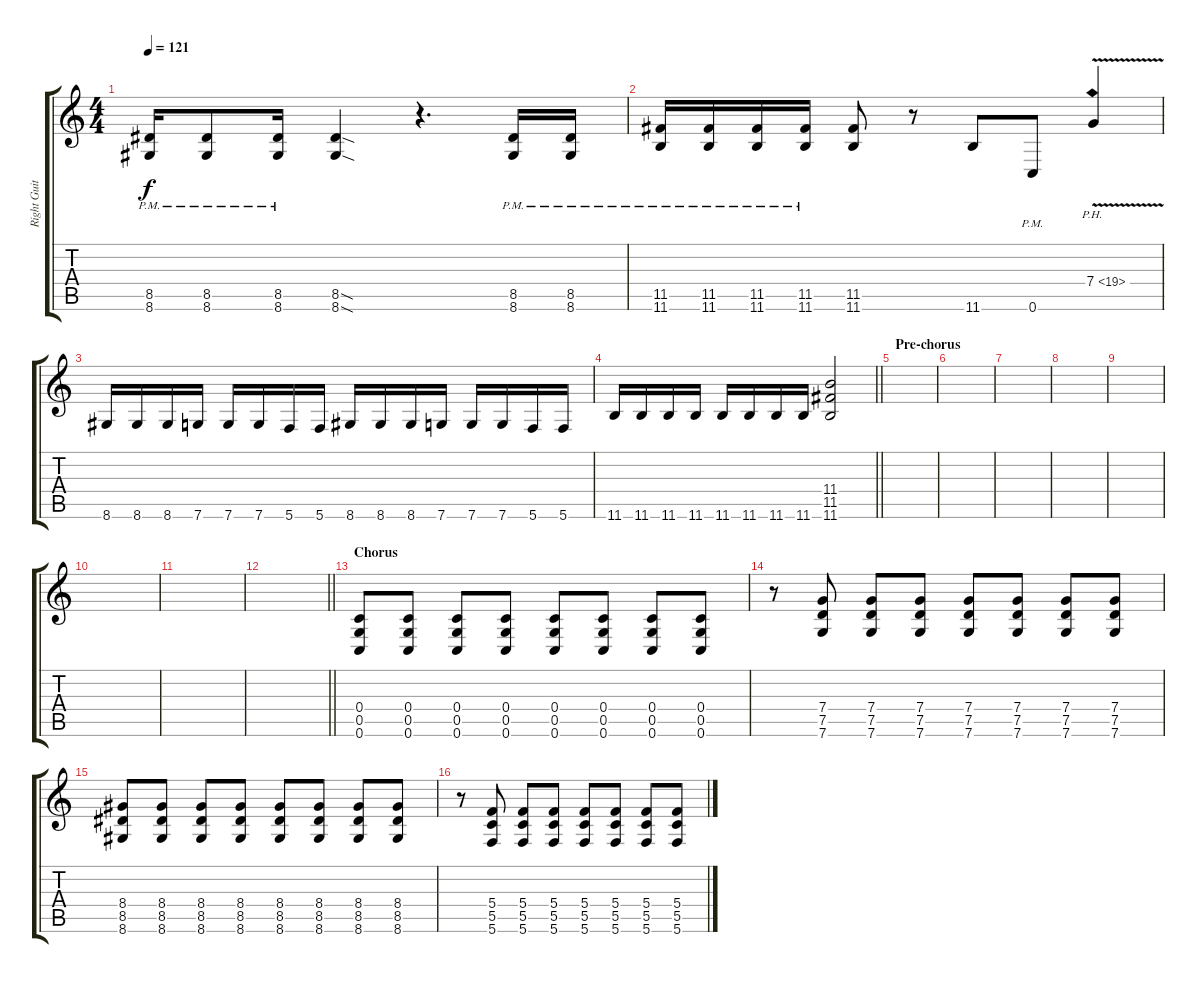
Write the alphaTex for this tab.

\track ("Right Guitar" "Right Guit") {instrument distortionguitar}
\staff {score tabs}
\tuning (D4 A3 F3 C3 G2 C2) {hide}
\ts (4 4)
\tempo 121
\clef g2
\ks c
(8.5{pm} 8.6{pm}).16{dy f} (8.5{pm} 8.6{pm}).8 (8.5{pm} 8.6{pm}).16 (8.5{sod} 8.6{sod}).4 r.4{d} (8.5{pm} 8.6{pm}).16 (8.5{pm} 8.6{pm}).16 |
(11.5{pm} 11.6{pm}).16 (11.5{pm} 11.6{pm}).16 (11.5{pm} 11.6{pm}).16 (11.5{pm} 11.6{pm}).16 (11.5 11.6).8 r.8 11.6.8 0.6{pm}.8 7.4{ph 12 v}.4 |
8.6.16 8.6.16 8.6.16 7.6.16 7.6.16 7.6.16 5.6.16 5.6.16 8.6.16 8.6.16 8.6.16 7.6.16 7.6.16 7.6.16 5.6.16 5.6.16 |
\barLineRight lightlight
11.6.16 11.6.16 11.6.16 11.6.16 11.6.16 11.6.16 11.6.16 11.6.16 (11.4 11.5 11.6).2 |
\section ("" "Pre-chorus")
|
|
|
|
|
|
|
\barLineRight lightlight
|
\section ("" "Chorus")
(0.4 0.5 0.6).8 (0.4 0.5 0.6).8 (0.4 0.5 0.6).8 (0.4 0.5 0.6).8 (0.4 0.5 0.6).8 (0.4 0.5 0.6).8 (0.4 0.5 0.6).8 (0.4 0.5 0.6).8 |
r.8 (7.4 7.5 7.6).8 (7.4 7.5 7.6).8 (7.4 7.5 7.6).8 (7.4 7.5 7.6).8 (7.4 7.5 7.6).8 (7.4 7.5 7.6).8 (7.4 7.5 7.6).8 |
(8.4 8.5 8.6).8 (8.4 8.5 8.6).8 (8.4 8.5 8.6).8 (8.4 8.5 8.6).8 (8.4 8.5 8.6).8 (8.4 8.5 8.6).8 (8.4 8.5 8.6).8 (8.4 8.5 8.6).8 |
r.8 (5.4 5.5 5.6).8 (5.4 5.5 5.6).8 (5.4 5.5 5.6).8 (5.4 5.5 5.6).8 (5.4 5.5 5.6).8 (5.4 5.5 5.6).8 (5.4 5.5 5.6).8
